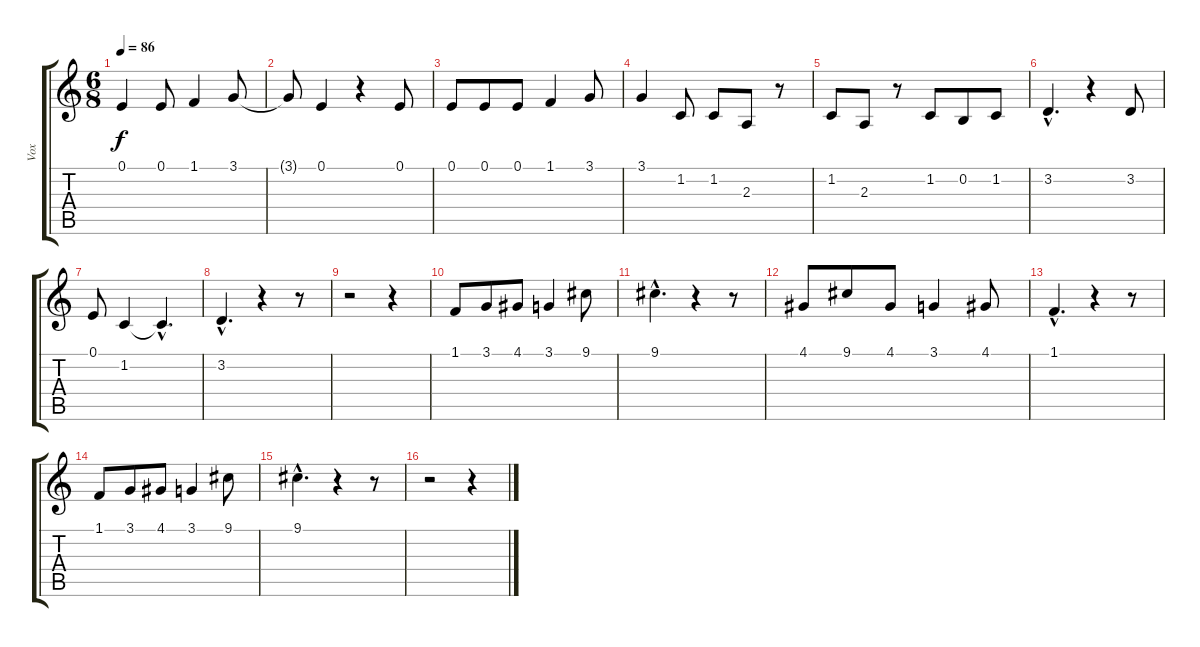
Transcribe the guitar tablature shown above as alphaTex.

\track ("Vox" "Vox") {instrument drawbarorgan}
\staff {score tabs}
\tuning (E4 B3 G3 D3 A2 E2) {hide}
\ts (6 8)
\tempo 86
\clef g2
\ks c
0.1.4{dy f} 0.1.8 1.1.4 3.1.8 |
3.1{t}.8 0.1.4 r.4 0.1.8 |
0.1.8 0.1.8 0.1.8 1.1.4 3.1.8 |
3.1.4 1.2.8 1.2.8 2.3.8 r.8 |
1.2.8 2.3.8 r.8 1.2.8 0.2.8 1.2.8 |
3.2{hac}.4{d} r.4 3.2.8 |
0.1.8 1.2.4 1.2{hac t}.4{d} |
3.2{hac}.4{d} r.4 r.8 |
r.2 r.4 |
1.1.8 3.1.8 4.1.8 3.1.4 9.1.8 |
9.1{hac}.4{d} r.4 r.8 |
4.1.8 9.1.8 4.1.8 3.1.4 4.1.8 |
1.1{hac}.4{d} r.4 r.8 |
1.1.8 3.1.8 4.1.8 3.1.4 9.1.8 |
9.1{hac}.4{d} r.4 r.8 |
r.2 r.4
